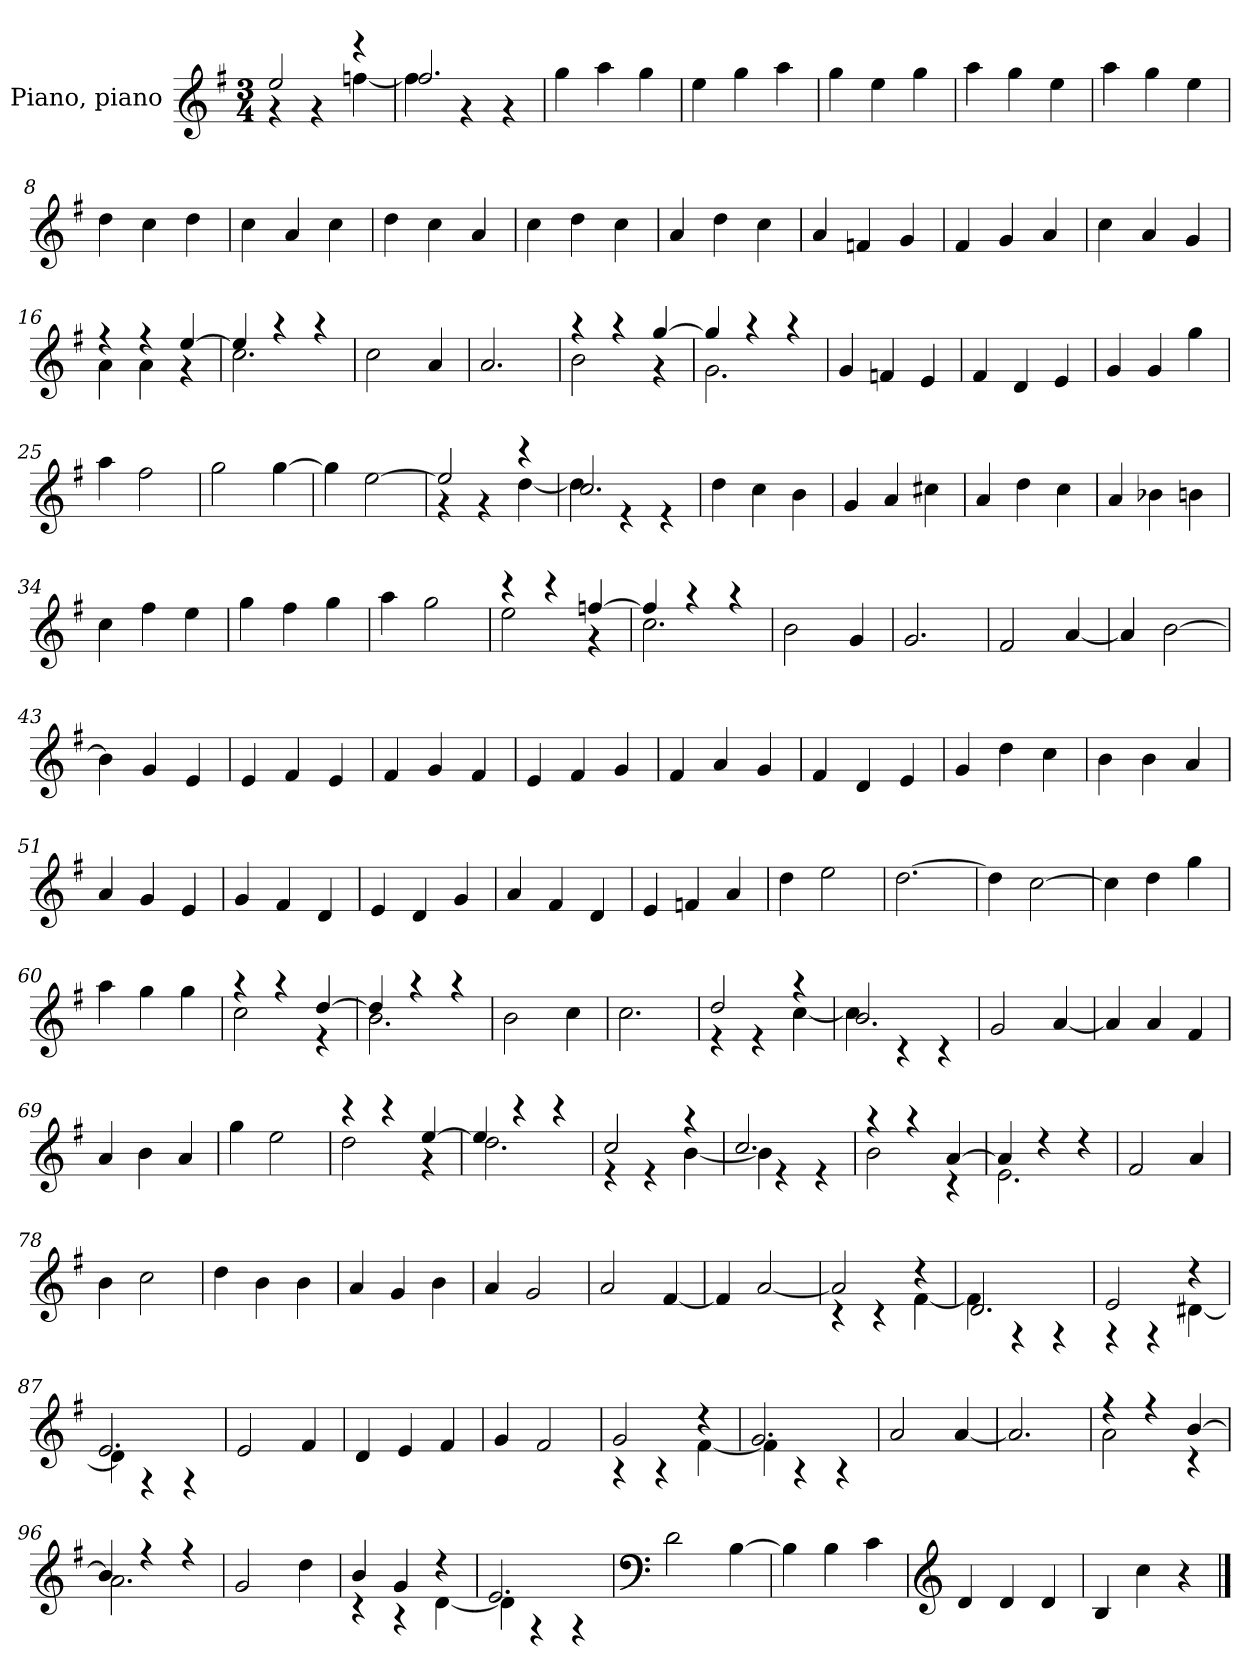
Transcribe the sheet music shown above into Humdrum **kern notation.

**kern
*part1
*staff1
*I"Piano, piano
*clefG2
*k[f#]
*M3/4
*MM137
=1
*^
2ee/	4r
.	4r
4r	[4ffn\
=2	=2
2.ff#/	4ff\]
.	4r
.	4r
*v	*v
=3
4gg\
4aa\
4gg\
=4
4ee\
4gg\
4aa\
=5
4gg\
4ee\
4gg\
=6
4aa\
4gg\
4ee\
=7
4aa\
4gg\
4ee\
=8
4dd\
4cc\
4dd\
=9
4cc\
4a/
4cc\
=10
4dd\
4cc\
4a/
!!LO:LB:g=z
=11
4cc\
4dd\
4cc\
=12
4a/
4dd\
4cc\
=13
4a/
4fn/
4g/
=14
4f#/
4g/
4a/
=15
4cc\
4a/
4g/
=16
*^
4r	4a\
4r	4a\
[4ee/	4r
=17	=17
4ee/]	2.cc\
4r	.
4r	.
*v	*v
=18
2cc\
4a/
=19
2.a/
=20
*^
4r	2b\
4r	.
[4gg/	4r
=21	=21
4gg/]	2.g\
4r	.
4r	.
*v	*v
!!LO:LB:g=z
=22
4g/
4fn/
4e/
=23
4f#/
4d/
4e/
=24
4g/
4g/
4gg\
=25
4aa\
2ff#\
=26
2gg\
[4gg\
=27
4gg\]
[2ee\
=28
*^
2ee/]	4r
.	4r
4r	[4dd\
=29	=29
2.cc/	4dd\]
.	4r
.	4r
*v	*v
=30
4dd\
4cc\
4b\
=31
4g/
4a/
4cc#X\
=32
4a/
4dd\
4cc\
!!LO:LB:g=z
=33
4a/
4b-X\
4bn\
=34
4cc\
4ff#\
4ee\
=35
4gg\
4ff#\
4gg\
=36
4aa\
2gg\
=37
*^
4r	2ee\
4r	.
[4ffn/	4r
=38	=38
4ff/]	2.cc\
4r	.
4r	.
*v	*v
=39
2b\
4g/
=40
2.g/
=41
2f#/
[4a/
=42
4a/]
[2b\
=43
4b\]
4g/
4e/
=44
4e/
4f#/
4e/
!!LO:LB:g=z
=45
4f#/
4g/
4f#/
=46
4e/
4f#/
4g/
=47
4f#/
4a/
4g/
=48
4f#/
4d/
4e/
=49
4g/
4dd\
4cc\
=50
4b\
4b\
4a/
=51
4a/
4g/
4e/
=52
4g/
4f#/
4d/
=53
4e/
4d/
4g/
=54
4a/
4f#/
4d/
=55
4e/
4fn/
4a/
!!LO:LB:g=z
=56
4dd\
2ee\
=57
[2.dd\
=58
4dd\]
[2cc\
=59
4cc\]
4dd\
4gg\
=60
4aa\
4gg\
4gg\
=61
*^
4r	2cc\
4r	.
[4dd/	4r
=62	=62
4dd/]	2.b\
4r	.
4r	.
*v	*v
=63
2b\
4cc\
=64
2.cc\
=65
*^
2dd/	4r
.	4r
4r	[4cc\
=66	=66
2.b/	4cc\]
.	4r
.	4r
*v	*v
=67
2g/
[4a/
!!LO:LB:g=z
=68
4a/]
4a/
4f#/
=69
4a/
4b\
4a/
=70
4gg\
2ee\
=71
*^
4r	2dd\
4r	.
[4ee/	4r
=72	=72
4ee/]	2.dd\
4r	.
4r	.
=73	=73
2cc/	4r
.	4r
4r	[4b\
=74	=74
2.cc/	4b\]
.	4r
.	4r
=75	=75
4r	2b\
4r	.
[4a/	4r
=76	=76
4a/]	2.e\
4r	.
4r	.
*v	*v
=77
2f#/
4a/
=78
4b\
2cc\
!!LO:LB:g=z
=79
4dd\
4b\
4b\
=80
4a/
4g/
4b\
=81
4a/
2g/
=82
2a/
[4f#/
=83
4f#/]
[2a/
=84
*^
2a/]	4r
.	4r
4r	[4f#\
=85	=85
2.d/	4f#\]
.	4r
.	4r
=86	=86
2e/	4r
.	4r
4r	[4d#X\
=87	=87
2.e/	4d#\]
.	4r
.	4r
*v	*v
=88
2e/
4f#/
=89
4d/
4e/
4f#/
=90
4g/
2f#/
!!LO:LB:g=z
=91
*^
2g/	4r
.	4r
4r	[4f#\
=92	=92
2.g/	4f#\]
.	4r
.	4r
*v	*v
=93
2a/
[4a/
=94
2.a/]
=95
*^
4r	2a\
4r	.
[4b/	4r
=96	=96
4b/]	2.a\
4r	.
4r	.
*v	*v
=97
2g/
4dd\
=98
*^
4b/	4r
4g/	4r
4r	[4d\
=99	=99
2.e/	4d\]
.	4r
.	4r
*v	*v
=100
*clefF4
2d\
[4B\
=101
4B\]
4B\
4c\
!!LO:LB:g=z
=102
*clefG2
4d/
4d/
4d/
=103
4B/
4cc\
4r
==
*-
